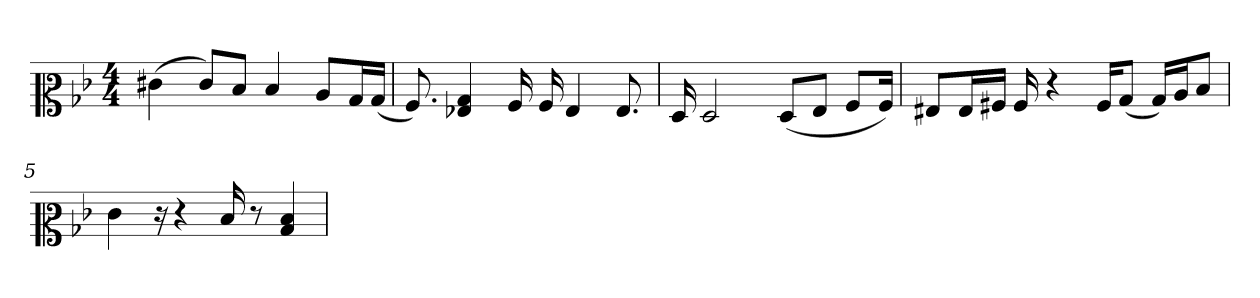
**kern
*part1
*staff1
*clefC2
*k[b-e-]
*M4/4
=1
(4e#X
8e#/L)
8d/J
4d
8c/L
16B-/L
(16B-/JJ
=2
8.A)
4G-X 4B-
16A
16A
4G-
8.G-
=3
16F
2F
(8F/L
8G/J
8A/L
16A/Jk)
=4
8G#X/L
16G#/L
16A#X/JJ
16A#
4r
16A#/KL
(8B-/J
16B-/LL)
16c/J
8d/J
=5
4e-
16r
4r
16d
8r
4B- 4d
=
*-
